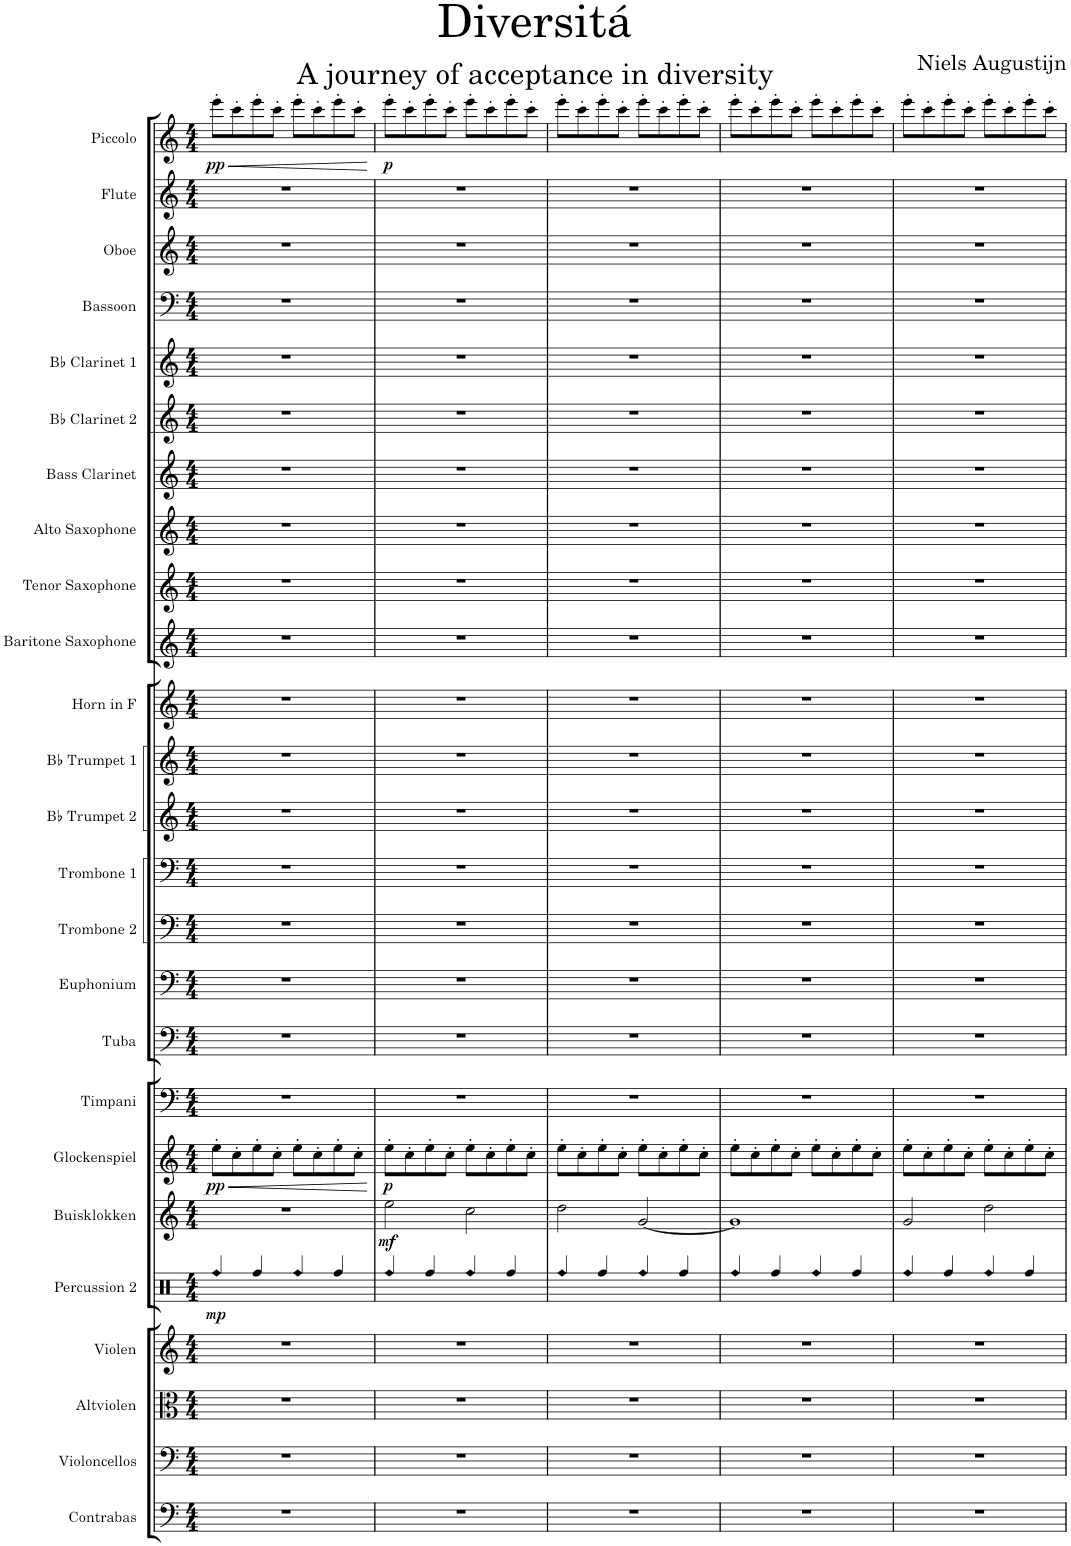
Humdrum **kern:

**kern	**kern	**kern	**kern	**kern	**dynam	**kern	**dynam	**kern	**dynam	**kern	**kern	**kern	**kern	**kern	**kern	**kern	**kern	**kern	**kern	**kern	**kern	**kern	**kern	**kern	**kern	**kern	**kern	**dynam
*part25	*part24	*part23	*part22	*part21	*part21	*part20	*part20	*part19	*part19	*part18	*part17	*part16	*part15	*part14	*part13	*part12	*part11	*part10	*part9	*part8	*part7	*part6	*part5	*part4	*part3	*part2	*part1	*part1
*staff25	*staff24	*staff23	*staff22	*staff21	*staff21	*staff20	*staff20	*staff19	*staff19	*staff18	*staff17	*staff16	*staff15	*staff14	*staff13	*staff12	*staff11	*staff10	*staff9	*staff8	*staff7	*staff6	*staff5	*staff4	*staff3	*staff2	*staff1	*staff1
*I"Contrabas	*I"Violoncellos	*I"Altviolen	*I"Violen	*I"Percussion 2	*	*I"Buisklokken	*	*I"Glockenspiel	*	*I"Timpani	*I"Tuba	*I"Euphonium	*I"Trombone 2	*I"Trombone 1	*I"Bb Trumpet 2	*I"Bb Trumpet 1	*I"Horn in F	*I"Baritone Saxophone	*I"Tenor Saxophone	*I"Alto Saxophone	*I"Bass Clarinet	*I"Bb Clarinet 2	*I"Bb Clarinet 1	*I"Bassoon	*I"Oboe	*I"Flute	*I"Piccolo	*
*I'Ca. Bs.	*	*I'A. Vln.	*I'Vln.	*I'Perc. 2	*	*I'Buisk.	*	*I'Glk.	*	*I'Timp.	*I'Tba.	*I'Euph.	*I'Tbn. 2	*I'Tbn. 1	*I'Bb Tpt. 2	*I'Bb Tpt. 1	*	*I'Bar. Sax.	*I'T. Sax.	*I'A. Sax.	*I'B. Cl.	*I'Bb Cl. 2	*I'Bb Cl. 1	*I'Bsn.	*I'Ob.	*I'Fl.	*I'Picc.	*
*clefF4	*clefF4	*clefC3	*clefG2	*clefX	*	*clefG2	*	*clefG2	*	*clefF4	*clefF4	*clefF4	*clefF4	*clefF4	*clefG2	*clefG2	*clefG2	*clefG2	*clefG2	*clefG2	*clefG2	*clefG2	*clefG2	*clefF4	*clefG2	*clefG2	*clefG2	*
*Trd7c12	*	*	*	*	*	*	*	*Trd-14c-24	*	*	*	*	*	*	*Trd1c2	*Trd1c2	*Trd4c7	*Trd7c12	*Trd7c12	*Trd5c9	*Trd7c12	*Trd1c2	*Trd1c2	*	*	*	*Trd-7c-12	*
*k[]	*k[]	*k[]	*k[]	*k[]	*	*k[]	*	*k[]	*	*k[]	*k[]	*k[]	*k[]	*k[]	*k[]	*k[]	*k[]	*k[]	*k[]	*k[]	*k[]	*k[]	*k[]	*k[]	*k[]	*k[]	*k[]	*
*M4/4	*M4/4	*M4/4	*M4/4	*M4/4	*	*M4/4	*	*M4/4	*	*M4/4	*M4/4	*M4/4	*M4/4	*M4/4	*M4/4	*M4/4	*M4/4	*M4/4	*M4/4	*M4/4	*M4/4	*M4/4	*M4/4	*M4/4	*M4/4	*M4/4	*M4/4	*
=1	=1	=1	=1	=1	=1	=1	=1	=1	=1	=1	=1	=1	=1	=1	=1	=1	=1	=1	=1	=1	=1	=1	=1	=1	=1	=1	=1	=1
!	!	!	!	!LO:N:head=diamond	!LO:DY:b	!	!	!	!LO:HP:b	!	!	!	!	!	!	!	!	!	!	!	!	!	!	!	!	!	!	!LO:HP:b
!	!	!	!	!	!	!	!	!	!LO:DY:n=1:b	!	!	!	!	!	!	!	!	!	!	!	!	!	!	!	!	!	!	!LO:DY:n=1:b
1r	1r	1r	1r	4Rff/	mp	1r	.	8ee'\L	< pp	1r	1r	1r	1r	1r	1r	1r	1r	1r	1r	1r	1r	1r	1r	1r	1r	1r	8eee'\L	< pp
.	.	.	.	.	.	.	.	8cc'\	.	.	.	.	.	.	.	.	.	.	.	.	.	.	.	.	.	.	8ccc'\	.
.	.	.	.	4Rff/	.	.	.	8ee'\	.	.	.	.	.	.	.	.	.	.	.	.	.	.	.	.	.	.	8eee'\	.
.	.	.	.	.	.	.	.	8cc'\J	.	.	.	.	.	.	.	.	.	.	.	.	.	.	.	.	.	.	8ccc'\J	.
!	!	!	!	!LO:N:head=diamond	!	!	!	!	!	!	!	!	!	!	!	!	!	!	!	!	!	!	!	!	!	!	!	!
.	.	.	.	4Rff/	.	.	.	8ee'\L	.	.	.	.	.	.	.	.	.	.	.	.	.	.	.	.	.	.	8eee'\L	.
.	.	.	.	.	.	.	.	8cc'\	.	.	.	.	.	.	.	.	.	.	.	.	.	.	.	.	.	.	8ccc'\	.
.	.	.	.	4Rff/	.	.	.	8ee'\	.	.	.	.	.	.	.	.	.	.	.	.	.	.	.	.	.	.	8eee'\	.
.	.	.	.	.	.	.	.	8cc'\J	.	.	.	.	.	.	.	.	.	.	.	.	.	.	.	.	.	.	8ccc'\J	.
.	.	.	.	.	.	.	.	.	[	.	.	.	.	.	.	.	.	.	.	.	.	.	.	.	.	.	.	[
=2	=2	=2	=2	=2	=2	=2	=2	=2	=2	=2	=2	=2	=2	=2	=2	=2	=2	=2	=2	=2	=2	=2	=2	=2	=2	=2	=2	=2
!	!	!	!	!LO:N:head=diamond	!	!	!LO:DY:b	!	!LO:DY:b	!	!	!	!	!	!	!	!	!	!	!	!	!	!	!	!	!	!	!LO:DY:b
1r	1r	1r	1r	4Rff/	.	2ee\	mf	8ee'\L	p	1r	1r	1r	1r	1r	1r	1r	1r	1r	1r	1r	1r	1r	1r	1r	1r	1r	8eee'\L	p
.	.	.	.	.	.	.	.	8cc'\	.	.	.	.	.	.	.	.	.	.	.	.	.	.	.	.	.	.	8ccc'\	.
.	.	.	.	4Rff/	.	.	.	8ee'\	.	.	.	.	.	.	.	.	.	.	.	.	.	.	.	.	.	.	8eee'\	.
.	.	.	.	.	.	.	.	8cc'\J	.	.	.	.	.	.	.	.	.	.	.	.	.	.	.	.	.	.	8ccc'\J	.
!	!	!	!	!LO:N:head=diamond	!	!	!	!	!	!	!	!	!	!	!	!	!	!	!	!	!	!	!	!	!	!	!	!
.	.	.	.	4Rff/	.	2cc\	.	8ee'\L	.	.	.	.	.	.	.	.	.	.	.	.	.	.	.	.	.	.	8eee'\L	.
.	.	.	.	.	.	.	.	8cc'\	.	.	.	.	.	.	.	.	.	.	.	.	.	.	.	.	.	.	8ccc'\	.
.	.	.	.	4Rff/	.	.	.	8ee'\	.	.	.	.	.	.	.	.	.	.	.	.	.	.	.	.	.	.	8eee'\	.
.	.	.	.	.	.	.	.	8cc'\J	.	.	.	.	.	.	.	.	.	.	.	.	.	.	.	.	.	.	8ccc'\J	.
=3	=3	=3	=3	=3	=3	=3	=3	=3	=3	=3	=3	=3	=3	=3	=3	=3	=3	=3	=3	=3	=3	=3	=3	=3	=3	=3	=3	=3
!	!	!	!	!LO:N:head=diamond	!	!	!	!	!	!	!	!	!	!	!	!	!	!	!	!	!	!	!	!	!	!	!	!
1r	1r	1r	1r	4Rff/	.	2dd\	.	8ee'\L	.	1r	1r	1r	1r	1r	1r	1r	1r	1r	1r	1r	1r	1r	1r	1r	1r	1r	8eee'\L	.
.	.	.	.	.	.	.	.	8cc'\	.	.	.	.	.	.	.	.	.	.	.	.	.	.	.	.	.	.	8ccc'\	.
.	.	.	.	4Rff/	.	.	.	8ee'\	.	.	.	.	.	.	.	.	.	.	.	.	.	.	.	.	.	.	8eee'\	.
.	.	.	.	.	.	.	.	8cc'\J	.	.	.	.	.	.	.	.	.	.	.	.	.	.	.	.	.	.	8ccc'\J	.
!	!	!	!	!LO:N:head=diamond	!	!	!	!	!	!	!	!	!	!	!	!	!	!	!	!	!	!	!	!	!	!	!	!
.	.	.	.	4Rff/	.	[2g/	.	8ee'\L	.	.	.	.	.	.	.	.	.	.	.	.	.	.	.	.	.	.	8eee'\L	.
.	.	.	.	.	.	.	.	8cc'\	.	.	.	.	.	.	.	.	.	.	.	.	.	.	.	.	.	.	8ccc'\	.
.	.	.	.	4Rff/	.	.	.	8ee'\	.	.	.	.	.	.	.	.	.	.	.	.	.	.	.	.	.	.	8eee'\	.
.	.	.	.	.	.	.	.	8cc'\J	.	.	.	.	.	.	.	.	.	.	.	.	.	.	.	.	.	.	8ccc'\J	.
=4	=4	=4	=4	=4	=4	=4	=4	=4	=4	=4	=4	=4	=4	=4	=4	=4	=4	=4	=4	=4	=4	=4	=4	=4	=4	=4	=4	=4
!	!	!	!	!LO:N:head=diamond	!	!	!	!	!	!	!	!	!	!	!	!	!	!	!	!	!	!	!	!	!	!	!	!
1r	1r	1r	1r	4Rff/	.	1g]	.	8ee'\L	.	1r	1r	1r	1r	1r	1r	1r	1r	1r	1r	1r	1r	1r	1r	1r	1r	1r	8eee'\L	.
.	.	.	.	.	.	.	.	8cc'\	.	.	.	.	.	.	.	.	.	.	.	.	.	.	.	.	.	.	8ccc'\	.
.	.	.	.	4Rff/	.	.	.	8ee'\	.	.	.	.	.	.	.	.	.	.	.	.	.	.	.	.	.	.	8eee'\	.
.	.	.	.	.	.	.	.	8cc'\J	.	.	.	.	.	.	.	.	.	.	.	.	.	.	.	.	.	.	8ccc'\J	.
!	!	!	!	!LO:N:head=diamond	!	!	!	!	!	!	!	!	!	!	!	!	!	!	!	!	!	!	!	!	!	!	!	!
.	.	.	.	4Rff/	.	.	.	8ee'\L	.	.	.	.	.	.	.	.	.	.	.	.	.	.	.	.	.	.	8eee'\L	.
.	.	.	.	.	.	.	.	8cc'\	.	.	.	.	.	.	.	.	.	.	.	.	.	.	.	.	.	.	8ccc'\	.
.	.	.	.	4Rff/	.	.	.	8ee'\	.	.	.	.	.	.	.	.	.	.	.	.	.	.	.	.	.	.	8eee'\	.
.	.	.	.	.	.	.	.	8cc'\J	.	.	.	.	.	.	.	.	.	.	.	.	.	.	.	.	.	.	8ccc'\J	.
=5	=5	=5	=5	=5	=5	=5	=5	=5	=5	=5	=5	=5	=5	=5	=5	=5	=5	=5	=5	=5	=5	=5	=5	=5	=5	=5	=5	=5
!	!	!	!	!LO:N:head=diamond	!	!	!	!	!	!	!	!	!	!	!	!	!	!	!	!	!	!	!	!	!	!	!	!
1r	1r	1r	1r	4Rff/	.	2g/	.	8ee'\L	.	1r	1r	1r	1r	1r	1r	1r	1r	1r	1r	1r	1r	1r	1r	1r	1r	1r	8eee'\L	.
.	.	.	.	.	.	.	.	8cc'\	.	.	.	.	.	.	.	.	.	.	.	.	.	.	.	.	.	.	8ccc'\	.
.	.	.	.	4Rff/	.	.	.	8ee'\	.	.	.	.	.	.	.	.	.	.	.	.	.	.	.	.	.	.	8eee'\	.
.	.	.	.	.	.	.	.	8cc'\J	.	.	.	.	.	.	.	.	.	.	.	.	.	.	.	.	.	.	8ccc'\J	.
!	!	!	!	!LO:N:head=diamond	!	!	!	!	!	!	!	!	!	!	!	!	!	!	!	!	!	!	!	!	!	!	!	!
.	.	.	.	4Rff/	.	2dd\	.	8ee'\L	.	.	.	.	.	.	.	.	.	.	.	.	.	.	.	.	.	.	8eee'\L	.
.	.	.	.	.	.	.	.	8cc'\	.	.	.	.	.	.	.	.	.	.	.	.	.	.	.	.	.	.	8ccc'\	.
.	.	.	.	4Rff/	.	.	.	8ee'\	.	.	.	.	.	.	.	.	.	.	.	.	.	.	.	.	.	.	8eee'\	.
.	.	.	.	.	.	.	.	8cc'\J	.	.	.	.	.	.	.	.	.	.	.	.	.	.	.	.	.	.	8ccc'\J	.
=	=	=	=	=	=	=	=	=	=	=	=	=	=	=	=	=	=	=	=	=	=	=	=	=	=	=	=	=
*-	*-	*-	*-	*-	*-	*-	*-	*-	*-	*-	*-	*-	*-	*-	*-	*-	*-	*-	*-	*-	*-	*-	*-	*-	*-	*-	*-	*-
